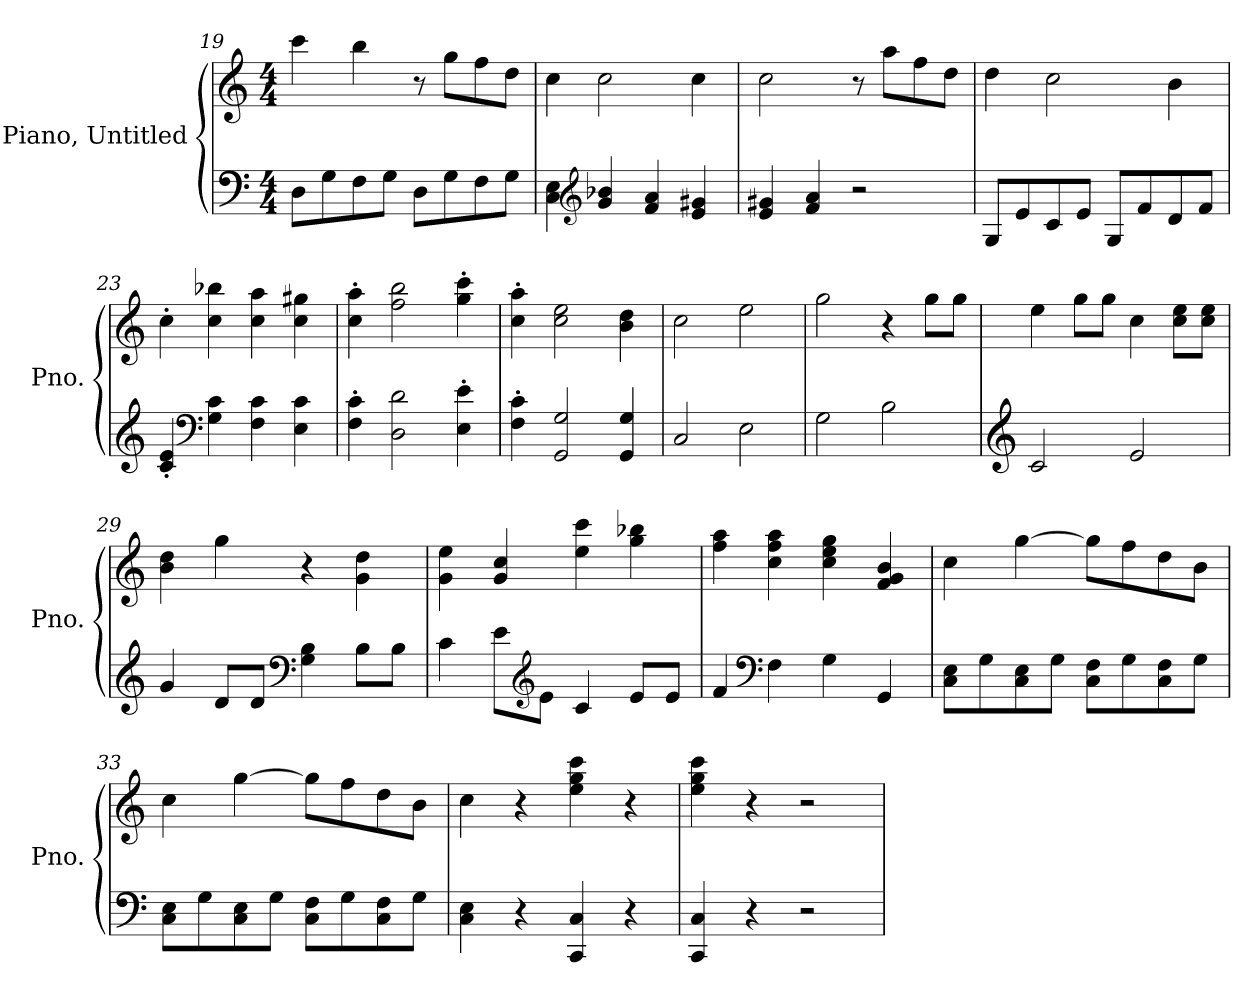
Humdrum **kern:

**kern	**kern
*part2	*part1
*staff2	*staff1
*I"Piano, Untitled	*I"Piano, Untitled
*I'Pno.	*I'Pno.
*clefF4	*clefG2
*k[]	*k[]
*M4/4	*M4/4
=19	=19
8D\L	4ccc\
8G\	.
8F\	4bb\
8G\J	.
8D\L	8r
8G\	8gg\L
8F\	8ff\
8G\J	8dd\J
=20	=20
4C\ 4E\	4cc\
*clefG2	*
4g/ 4b-X/	2cc\
4f/ 4a/	.
4e/ 4g#X/	4cc\
=21	=21
4e/ 4g#X/	2cc\
4f/ 4a/	.
2r	8r
.	8aa\L
.	8ff\
.	8dd\J
!!LO:LB:g=z
=22	=22
8G/L	4dd\
8e/	.
8c/	2cc\
8e/J	.
8G/L	.
8f/	.
8d/	4b\
8f/J	.
=23	=23
4c/' 4e/'	4cc'\
*clefF4	*
4G\ 4c\	4cc\ 4bb-X\
4F\ 4c\	4cc\ 4aa\
4E\ 4c\	4cc\ 4gg#X\
=24	=24
4F\' 4c\'	4cc\' 4aa\'
2D\ 2d\	2ff\ 2bb\
4E\' 4e\'	4gg\' 4ccc\'
=25	=25
4F\' 4c\'	4cc\' 4aa\'
2GG/ 2G/	2cc\ 2ee\
4GG/ 4G/	4b\ 4dd\
=26	=26
2C/	2cc\
2E\	2ee\
=27	=27
2G\	2gg\
2B\	4r
.	8gg\L
.	8gg\J
=28	=28
*clefG2	*
2c/	4ee\
.	8gg\L
.	8gg\J
2e/	4cc\
.	8cc\ 8ee\L
.	8cc\ 8ee\J
!!LO:LB:g=z
=29	=29
4g/	4b\ 4dd\
8d/L	4gg\
8d/J	.
*clefF4	*
4G\ 4B\	4r
8B\L	4g\ 4dd\
8B\J	.
=30	=30
4c\	4g\ 4ee\
8e\L	4g/ 4cc/
*clefG2	*
8e\J	.
4c/	4ee\ 4ccc\
8e/L	4gg\ 4bb-X\
8e/J	.
=31	=31
4f/	4ff\ 4aa\
*clefF4	*
4F\	4cc\ 4ff\ 4aa\
4G\	4cc\ 4ee\ 4gg\
4GG/	4f/ 4g/ 4b/
=32	=32
8C\ 8E\L	4cc\
8G\	.
8C\ 8E\	[4gg\
8G\J	.
8C\ 8F\L	8gg\L]
8G\	8ff\
8C\ 8F\	8dd\
8G\J	8b\J
=33	=33
8C\ 8E\L	4cc\
8G\	.
8C\ 8E\	[4gg\
8G\J	.
8C\ 8F\L	8gg\L]
8G\	8ff\
8C\ 8F\	8dd\
8G\J	8b\J
!!LO:PB:g=z
=34	=34
4C\ 4E\	4cc\
4r	4r
4CC/ 4C/	4ee\ 4gg\ 4ccc\
4r	4r
=35	=35
4CC/ 4C/	4ee\ 4gg\ 4ccc\
4r	4r
2r	2r
=	=
*-	*-
